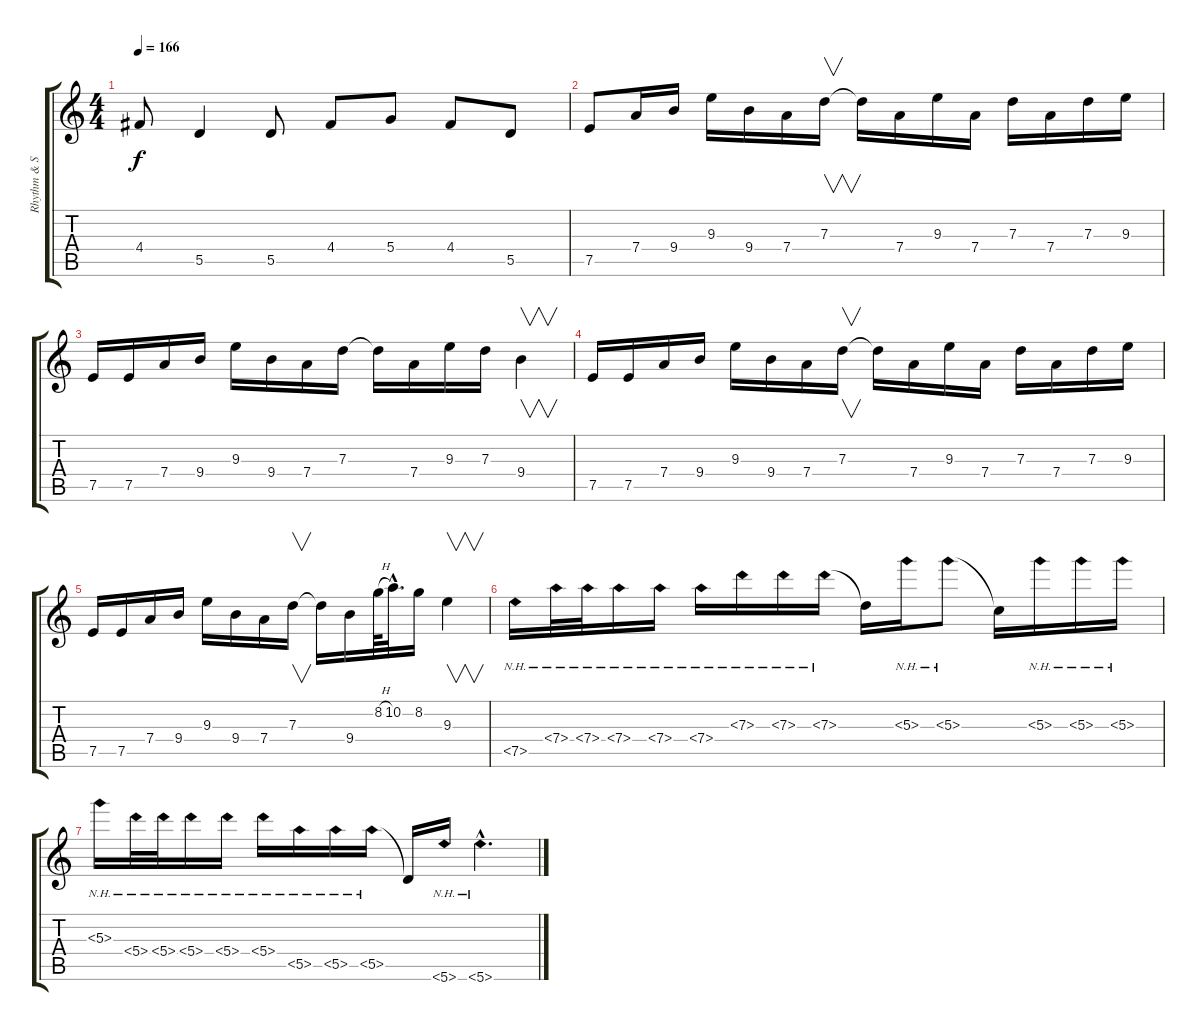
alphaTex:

\track ("Rhythm & Solo2 (Dist.)" "Rhythm & S") {instrument distortionguitar}
\staff {score tabs}
\tuning (E4 B3 G3 D3 A2 E2) {hide}
\ts (4 4)
\tempo 166
\clef g2
\ks c
4.4{t}.8{dy f} 5.5.4 5.5.8 4.4.8 5.4.8 4.4.8 5.5.8 |
7.5.8 7.4.16 9.4.16 9.3.16 9.4.16 7.4.16 7.3.16{v} 7.3{t}.16 7.4.16 9.3.16 7.4.16 7.3.16 7.4.16 7.3.16 9.3.16 |
7.5.16 7.5.16 7.4.16 9.4.16 9.3.16 9.4.16 7.4.16 7.3.16 7.3{t}.16 7.4.16 9.3.16 7.3.16 9.4.4{v} |
7.5.16 7.5.16 7.4.16 9.4.16 9.3.16 9.4.16 7.4.16 7.3.16{v} 7.3{t}.16 7.4.16 9.3.16 7.4.16 7.3.16 7.4.16 7.3.16 9.3.16 |
7.5.16 7.5.16 7.4.16 9.4.16 9.3.16 9.4.16 7.4.16 7.3.16{v} 7.3{t}.16 9.4.16 8.2{h}.64 10.2{hac}.32{d} 8.2.16 9.3.4{v} |
7.5{nh}.16 7.4{nh}.32 7.4{nh}.32 7.4{nh}.16 7.4{nh}.16 7.4{nh}.16 7.3{nh}.16 7.3{nh}.16 7.3{nh}.16 7.3{t}.16 5.3{nh}.16 5.3{nh}.8 5.3{t}.16 5.3{nh}.16 5.3{nh}.16 5.3{nh}.16 |
5.3{nh}.16 5.4{nh}.32 5.4{nh}.32 5.4{nh}.16 5.4{nh}.16 5.4{nh}.16 5.5{nh}.16 5.5{nh}.16 5.5{nh}.16 5.5{t}.16 5.6{nh}.16 5.6{nh hac}.4{d}
